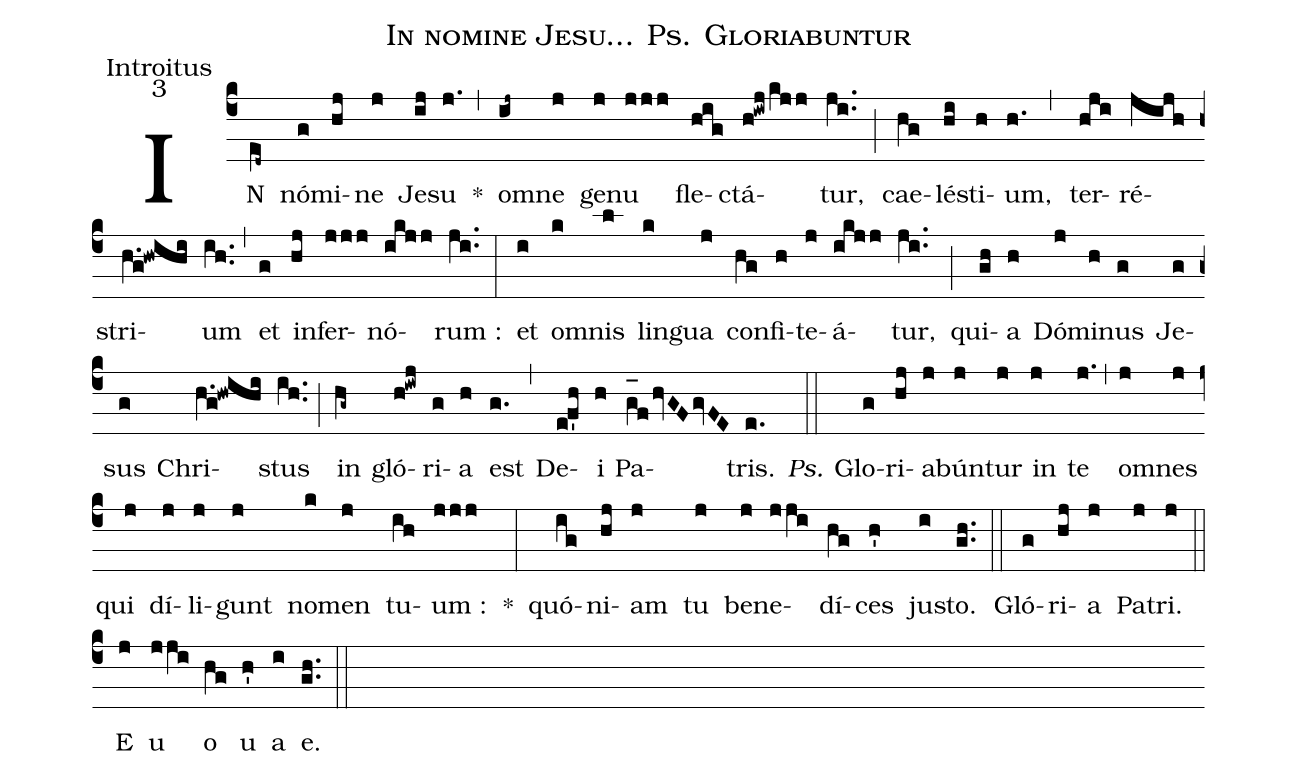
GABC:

name:In nomine Jesu... Ps. Gloriabuntur;
office-part:Introitus;
mode:3;
%%
(c4) IN(e[ll:1]d~) nó(g)mi(hj)ne(j) Je(ij)su(j.) *(,) o(ij~)mne(j) ge(j)nu(jjj) fle(hig)ctá(h!iwj/kjj)tur,(ji..) (;) cae(hg)lé(hi)sti(h)um,(h.) (,) ter(hji)ré(jijh)stri(h.g!hwihi)um(ih..) (,) et(g) in(hj)fer(jjj)nó(ikjj)rum :(ji..) (:) et(i) o(k)mnis(l) lin(k)gua(j) con(hg)fi(h)te(j)á(ikjj)tur,(ji..) (;) qui(gh)a(h) Dó(j)mi(h)nus(g) Je(g)sus(g) Chri(h.g!hwihi)stus(ih..) (;) in(hg~) gló(h!iwj)ri(g)a(h) est(g.) (,) De(ef'h)i(h) Pa(g_[oh:h]fhvGFgvFE)tris.(e.) (::) <i>Ps.</i> Glo(g)ri(hj)a(j)bún(j)tur(j) in(j) te(j.) (,) o(j)mnes(j) qui(j) dí(j)li(j)gunt(j) no(k)men(j) tu(ih)um :(jjj) *(:) quó(ig)ni(hj)am(j) tu(j) be(j)ne(jji)dí(hg)ces(h') ju(i)sto.(gh..) (::) Gló(g)ri(hj)a(j) Pa(j)tri.(j) (::) <eu>E(j) u(jji) o(hg) u(h') a(i) e.</eu>(gh..) (::)
